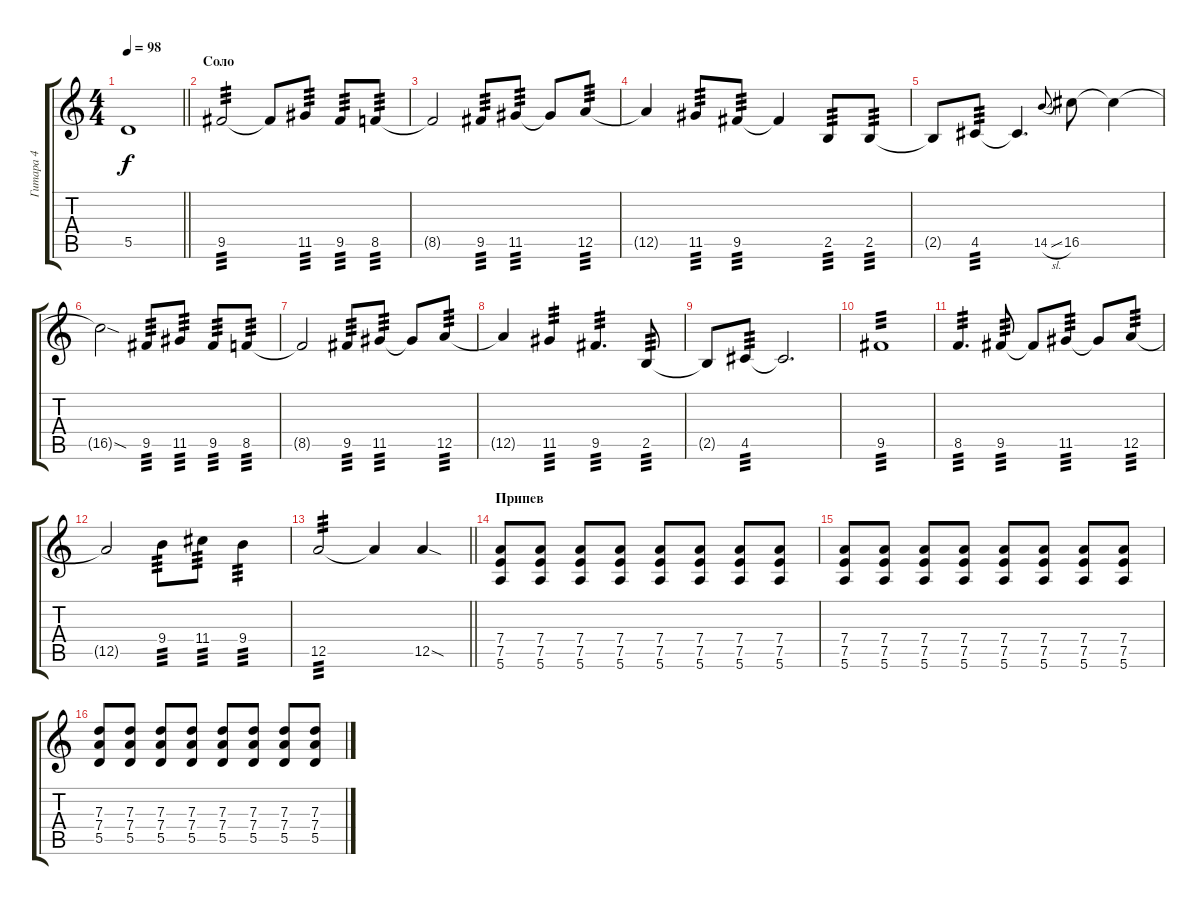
\track ("Гитара 4" "Гитара 4") {instrument distortionguitar}
\staff {score tabs}
\tuning (E4 B3 G3 D3 A2 E2) {hide}
\ts (4 4)
\tempo 98
\clef g2
\barLineRight lightlight
\ks c
5.5{t}.1{dy f} |
\section ("" "Соло")
9.5.2{tp 3 volume 16} 9.5{t}.8 11.5.8{tp 3} 9.5.8{tp 3} 8.5.8{tp 3} |
8.5{t}.2 9.5.8{tp 3} 11.5.8{tp 3} 11.5{t}.8 12.5.8{tp 3} |
12.5{t}.4 11.5.8{tp 3} 9.5.8{tp 3} 9.5{t}.4 2.5.8{tp 3} 2.5.8{tp 3} |
2.5{t}.8 4.5.8{tp 3} 4.5{t}.4{d} 14.5{sl}.8{gr onbeat} 16.5.8 16.5{t}.4 |
16.5{sod t}.2 9.5.8{tp 3} 11.5.8{tp 3} 9.5.8{tp 3} 8.5.8{tp 3} |
8.5{t}.2 9.5.8{tp 3} 11.5.8{tp 3} 11.5{t}.8 12.5.8{tp 3} |
12.5{t}.4 11.5.4{tp 3} 9.5.4{d tp 3} 2.5.8{tp 3} |
2.5{t}.8 4.5.8{tp 3} 4.5{t}.2{d} |
9.5.1{tp 3} |
8.5.4{d tp 3} 9.5.8{tp 3} 9.5{t}.8 11.5.8{tp 3} 11.5{t}.8 12.5.8{tp 3} |
12.5{t}.2 9.4.8{tp 3} 11.4.8{tp 3} 9.4.4{tp 3} |
\barLineRight lightlight
12.5.2{tp 3} 12.5{t}.4 12.5{sod}.4 |
\section ("" "Припев")
(7.4 7.5 5.6).8{volume 7 balance 8 instrument distortionguitar} (7.4 7.5 5.6).8 (7.4 7.5 5.6).8 (7.4 7.5 5.6).8 (7.4 7.5 5.6).8 (7.4 7.5 5.6).8 (7.4 7.5 5.6).8 (7.4 7.5 5.6).8 |
(7.4 7.5 5.6).8 (7.4 7.5 5.6).8 (7.4 7.5 5.6).8 (7.4 7.5 5.6).8 (7.4 7.5 5.6).8 (7.4 7.5 5.6).8 (7.4 7.5 5.6).8 (7.4 7.5 5.6).8 |
(7.3 7.4 5.5).8 (7.3 7.4 5.5).8 (7.3 7.4 5.5).8 (7.3 7.4 5.5).8 (7.3 7.4 5.5).8 (7.3 7.4 5.5).8 (7.3 7.4 5.5).8 (7.3 7.4 5.5).8
